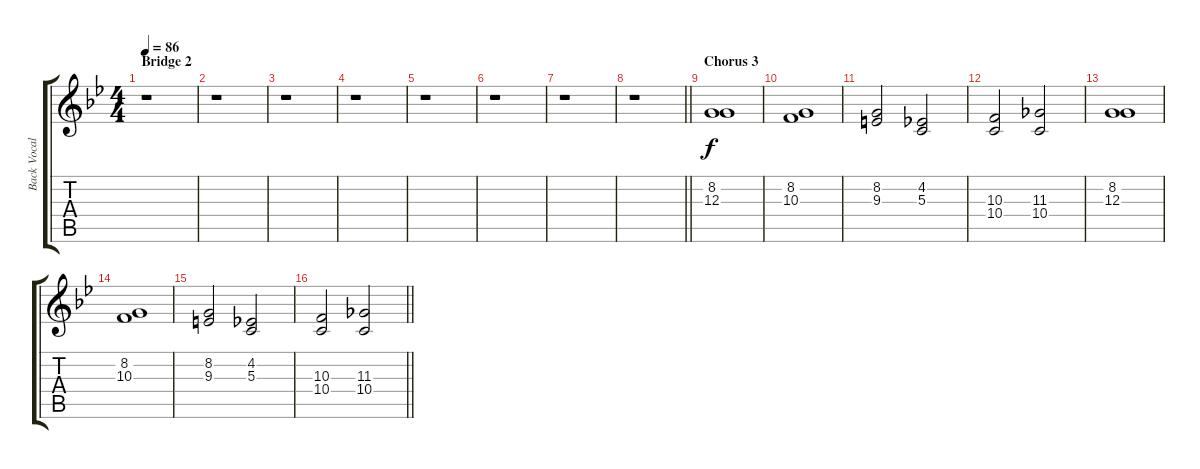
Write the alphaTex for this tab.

\track ("Back Vocals" "Back Vocal") {instrument altosax}
\staff {score tabs}
\tuning (E4 B3 G3 D3 A2 E2) {hide}
\ts (4 4)
\section ("" "Bridge 2")
\tempo 86
\clef g2
\ks gminor
r.1{dy f} |
r.1 |
r.1 |
r.1 |
r.1 |
r.1 |
r.1 |
\barLineRight lightlight
r.1 |
\section ("" "Chorus 3")
(8.2 12.3).1 |
(8.2 10.3).1 |
(8.2 9.3).2 (4.2 5.3).2 |
(10.3 10.4).2 (11.3 10.4).2 |
(8.2 12.3).1 |
(8.2 10.3).1 |
(8.2 9.3).2 (4.2 5.3).2 |
\barLineRight lightlight
(10.3 10.4).2 (11.3 10.4).2
